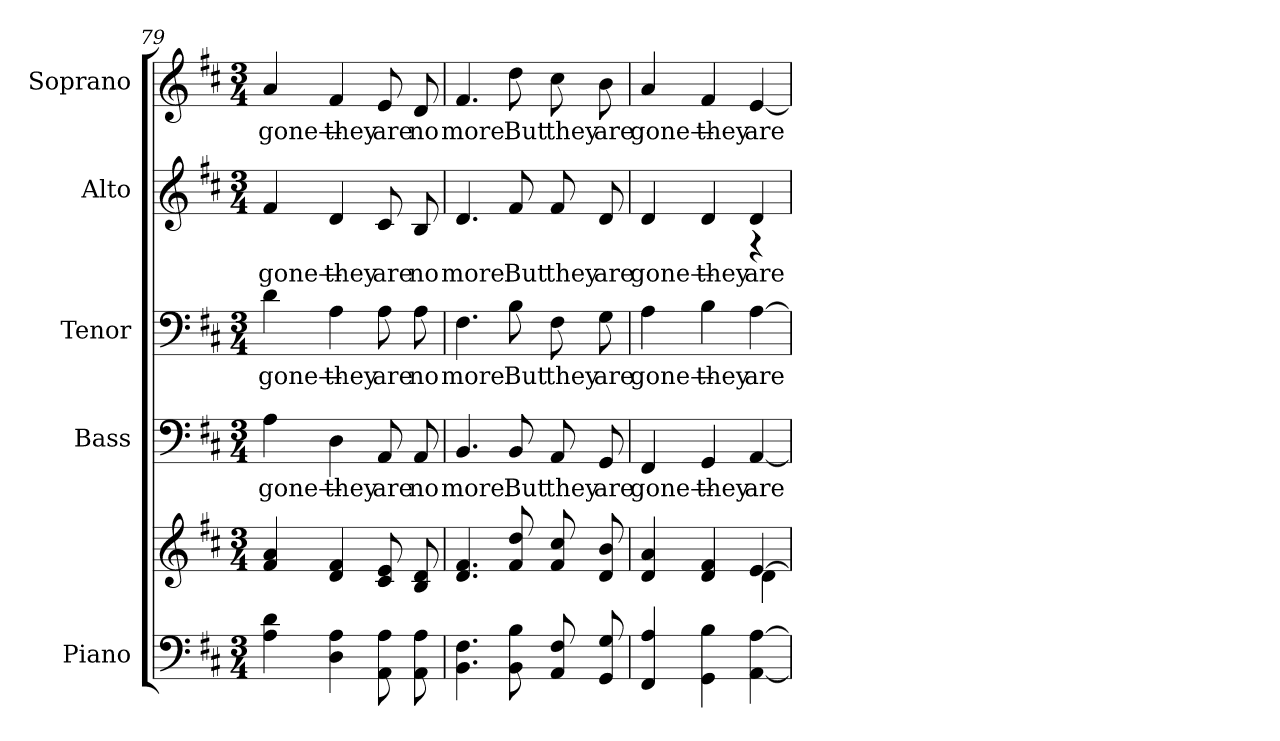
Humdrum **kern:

**kern	**kern	**kern	**text	**kern	**text	**kern	**text	**kern	**text
*part5	*part5	*part4	*part4	*part3	*part3	*part2	*part2	*part1	*part1
*staff6	*staff5	*staff4	*staff4	*staff3	*staff3	*staff2	*staff2	*staff1	*staff1
*I"Piano	*	*I"Bass	*	*I"Tenor	*	*I"Alto	*	*I"Soprano	*
*I'Pno.	*	*I'B.	*	*I'T.	*	*I'A.	*	*I'S.	*
!!LO:PB:g=z
*clefF4	*clefG2	*clefF4	*	*clefF4	*	*clefG2	*	*clefG2	*
*k[f#c#]	*k[f#c#]	*k[f#c#]	*	*k[f#c#]	*	*k[f#c#]	*	*k[f#c#]	*
*D:	*D:	*D:	*	*D:	*	*D:	*	*D:	*
*M3/4	*M3/4	*M3/4	*	*M3/4	*	*M3/4	*	*M3/4	*
=79	=79	=79	=79	=79	=79	=79	=79	=79	=79
!	!	!	!LO:LY:b:color=#000000	!	!	!	!	!	!
!	!	!	!	!	!LO:LY:b:color=#000000	!	!	!	!
!	!	!	!	!	!	!	!LO:LY:b:color=#000000	!	!
!	!	!	!	!	!	!	!	!	!LO:LY:b:color=#000000
4Ai\ 4di	4f#i/ 4ai	4Ai\	gone—	4di\	gone—	4f#i/	gone—	4ai/	gone—
!	!	!	!LO:LY:b:color=#000000	!	!	!	!	!	!
!	!	!	!	!	!LO:LY:b:color=#000000	!	!	!	!
!	!	!	!	!	!	!	!LO:LY:b:color=#000000	!	!
!	!	!	!	!	!	!	!	!	!LO:LY:b:color=#000000
4Di\ 4Ai	4di/ 4f#i	4Di\	they	4Ai\	they	4di/	they	4f#i/	they
!	!	!	!LO:LY:b:color=#000000	!	!	!	!	!	!
!	!	!	!	!	!LO:LY:b:color=#000000	!	!	!	!
!	!	!	!	!	!	!	!LO:LY:b:color=#000000	!	!
!	!	!	!	!	!	!	!	!	!LO:LY:b:color=#000000
8AAi\ 8Ai	8c#i/ 8ei	8AAi/	are	8Ai\	are	8c#i/	are	8ei/	are
!	!	!	!LO:LY:b:color=#000000	!	!	!	!	!	!
!	!	!	!	!	!LO:LY:b:color=#000000	!	!	!	!
!	!	!	!	!	!	!	!LO:LY:b:color=#000000	!	!
!	!	!	!	!	!	!	!	!	!LO:LY:b:color=#000000
8AAi\ 8Ai	8Bi/ 8di	8AAi/	no	8Ai\	no	8Bi/	no	8di/	no
=80	=80	=80	=80	=80	=80	=80	=80	=80	=80
!	!	!	!LO:LY:b:color=#000000	!	!	!	!	!	!
!	!	!	!	!	!LO:LY:b:color=#000000	!	!	!	!
!	!	!	!	!	!	!	!LO:LY:b:color=#000000	!	!
!	!	!	!	!	!	!	!	!	!LO:LY:b:color=#000000
4.BBi\ 4.F#i	4.di/ 4.f#i	4.BBi/	more.	4.F#i\	more.	4.di/	more.	4.f#i/	more.
!	!	!	!LO:LY:b:color=#000000	!	!	!	!	!	!
!	!	!	!	!	!LO:LY:b:color=#000000	!	!	!	!
!	!	!	!	!	!	!	!LO:LY:b:color=#000000	!	!
!	!	!	!	!	!	!	!	!	!LO:LY:b:color=#000000
8BBi\ 8Bi	8f#i/ 8ddi	8BBi/	But	8Bi\	But	8f#i/	But	8ddi\	But
!	!	!	!LO:LY:b:color=#000000	!	!	!	!	!	!
!	!	!	!	!	!LO:LY:b:color=#000000	!	!	!	!
!	!	!	!	!	!	!	!LO:LY:b:color=#000000	!	!
!	!	!	!	!	!	!	!	!	!LO:LY:b:color=#000000
8AAi/ 8F#i	8f#i/ 8cc#i	8AAi/	they	8F#i\	they	8f#i/	they	8cc#i\	they
!	!	!	!LO:LY:b:color=#000000	!	!	!	!	!	!
!	!	!	!	!	!LO:LY:b:color=#000000	!	!	!	!
!	!	!	!	!	!	!	!LO:LY:b:color=#000000	!	!
!	!	!	!	!	!	!	!	!	!LO:LY:b:color=#000000
8GGi/ 8Gi	8di/ 8bi	8GGi/	are	8Gi\	are	8di/	are	8bi\	are
=81	=81	=81	=81	=81	=81	=81	=81	=81	=81
*	*^	*	*	*	*	*	*	*	*
!	!	!	!	!LO:LY:b:color=#000000	!	!	!	!	!	!
!	!	!	!	!	!	!LO:LY:b:color=#000000	!	!	!	!
!	!	!	!	!	!	!	!	!LO:LY:b:color=#000000	!	!
*	*	*	*	*	*	*	*^	*	*	*
!	!	!	!	!	!	!	!	!	!	!	!LO:LY:b:color=#000000
4FF#i/ 4Ai	4di/ 4ai	2ryy	4FF#i/	gone—	4Ai\	gone—	4di/	2ryy	gone—	4ai/	gone—
!	!	!	!	!LO:LY:b:color=#000000	!	!	!	!	!	!	!
!	!	!	!	!	!	!LO:LY:b:color=#000000	!	!	!	!	!
!	!	!	!	!	!	!	!	!	!LO:LY:b:color=#000000	!	!
!	!	!	!	!	!	!	!	!	!	!	!LO:LY:b:color=#000000
4GGi\ 4Bi	4di/ 4f#i	.	4GGi/	they	4Bi\	they	4di/	.	they	4f#i/	they
!	!	!	!	!LO:LY:b:color=#000000	!	!	!	!	!	!	!
!	!	!	!	!	!	!LO:LY:b:color=#000000	!	!	!	!	!
!	!	!	!	!	!	!	!	!	!LO:LY:b:color=#000000	!	!
!	!	!	!	!	!	!	!	!	!	!	!LO:LY:b:color=#000000
[<4AAi\ [>4Ai	[>4ei/	4di\	[<4AAi/	are	[>4Ai\	are	4di/	4r	are	[<4ei/	are
*	*v	*v	*	*	*	*	*v	*v	*	*	*
=	=	=	=	=	=	=	=	=	=
*-	*-	*-	*-	*-	*-	*-	*-	*-	*-
